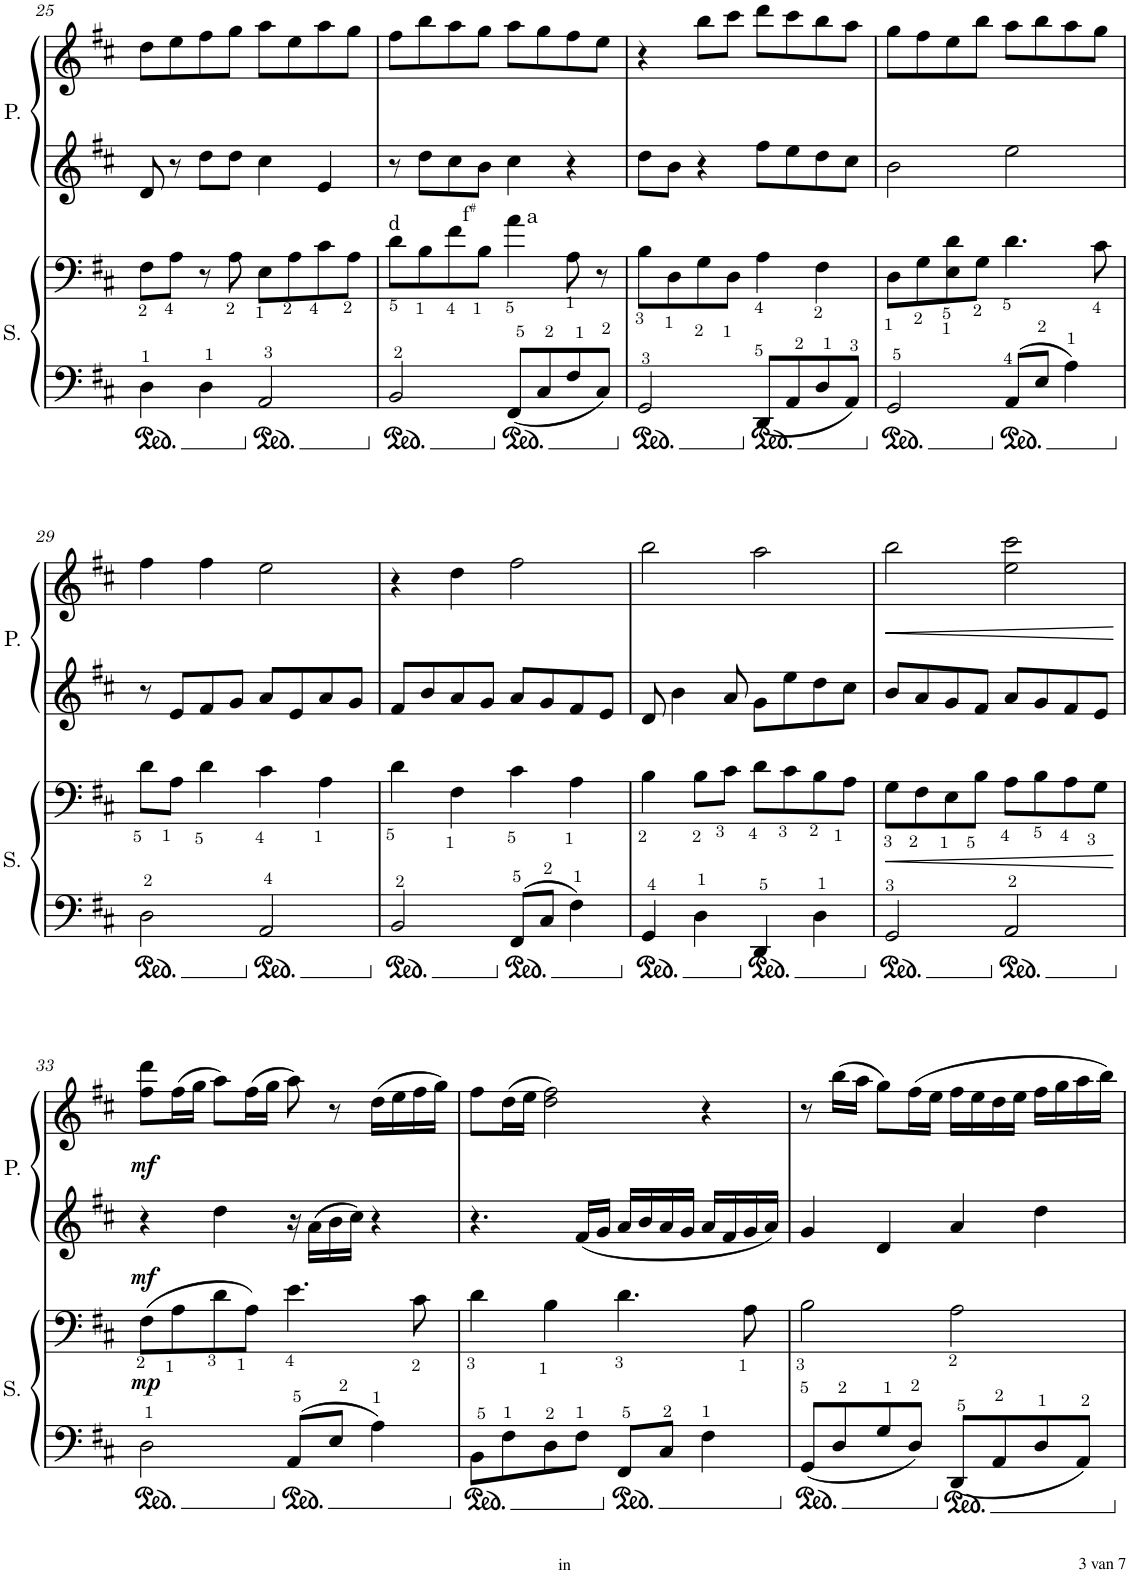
**kern	**kern	**dynam	**kern	**kern	**dynam
*part2	*part2	*part2	*part1	*part1	*part1
*staff4	*staff3	*staff3/4	*staff2	*staff1	*staff1/2
*I"Secondo	*	*	*I"Primo	*	*
*I'S.	*	*	*I'P.	*	*
!!LO:PB:g=z
*clefF4	*clefF4	*	*clefG2	*clefG2	*
*k[f#c#]	*k[f#c#]	*	*k[f#c#]	*k[f#c#]	*
*M4/4	*M4/4	*	*M4/4	*M4/4	*
=25	=25	=25	=25	=25	=25
4D\	8F#\L	.	8d/	8dd\L	.
.	8A\J	.	8r	8ee\	.
4D\	8r	.	8dd\L	8ff#\	.
.	8A\	.	8dd\J	8gg\J	.
2AA/	8E\L	.	4cc#\	8aa\L	.
.	8A\	.	.	8ee\	.
.	8c#\	.	4e/	8aa\	.
.	8A\J	.	.	8gg\J	.
=26	=26	=26	=26	=26	=26
!	!LO:TX:a:t=d	!	!	!	!
2BB/	8d\L	.	8r	8ff#\L	.
.	8B\	.	8dd\L	8bb\	.
!	!LO:TX:a:t=f	!	!	!	!
!	!LO:TX:a:t=#	!	!	!	!
.	8f#\	.	8cc#\	8aa\	.
.	8B\J	.	8b\J	8gg\J	.
!	!LO:TX:a:t=a	!	!	!	!
8FF#/L	4a\	.	4cc#\	8aa\L	.
8C#/	.	.	.	8gg\	.
8F#/	8A\	.	4r	8ff#\	.
8C#/J	8r	.	.	8ee\J	.
=27	=27	=27	=27	=27	=27
2GG/	8B\L	.	8dd\L	4r	.
.	8D\	.	8b\J	.	.
.	8G\	.	4r	8bb\L	.
.	8D\J	.	.	8ccc#\J	.
8DD/L	4A\	.	8ff#\L	8ddd\L	.
8AA/	.	.	8ee\	8ccc#\	.
8D/	4F#\	.	8dd\	8bb\	.
8AA/J	.	.	8cc#\J	8aa\J	.
=28	=28	=28	=28	=28	=28
2GG/	8D\L	.	2b\	8gg\L	.
.	8G\	.	.	8ff#\	.
.	8E\ 8d\	.	.	8ee\	.
.	8G\J	.	.	8bb\J	.
8AA/L	4.d\	.	2ee\	8aa\L	.
8E/J	.	.	.	8bb\	.
4A\	.	.	.	8aa\	.
.	8c#\	.	.	8gg\J	.
!!LO:LB:g=z
=29	=29	=29	=29	=29	=29
2D\	8d\L	.	8r	4ff#\	.
.	8A\J	.	8e/L	.	.
.	4d\	.	8f#/	4ff#\	.
.	.	.	8g/J	.	.
2AA/	4c#\	.	8a/L	2ee\	.
.	.	.	8e/	.	.
.	4A\	.	8a/	.	.
.	.	.	8g/J	.	.
=30	=30	=30	=30	=30	=30
2BB/	4d\	.	8f#/L	4r	.
.	.	.	8b/	.	.
.	4F#\	.	8a/	4dd\	.
.	.	.	8g/J	.	.
8FF#/L	4c#\	.	8a/L	2ff#\	.
8C#/J	.	.	8g/	.	.
4F#\	4A\	.	8f#/	.	.
.	.	.	8e/J	.	.
=31	=31	=31	=31	=31	=31
4GG/	4B\	.	8d/	2bb\	.
.	.	.	4b\	.	.
4D\	8B\L	.	.	.	.
.	8c#\J	.	8a/	.	.
4DD/	8d\L	.	8g\L	2aa\	.
.	8c#\	.	8ee\	.	.
4D\	8B\	.	8dd\	.	.
.	8A\J	.	8cc#\J	.	.
=32	=32	=32	=32	=32	=32
!	!	!LO:HP:b	!	!	!LO:HP:b
2GG/	8G\L	<	8b/L	2bb\	<
.	8F#\	.	8a/	.	.
.	8E\	.	8g/	.	.
.	8B\J	.	8f#/J	.	.
2AA/	8A\L	.	8a/L	2ee\ 2ccc#\	.
.	8B\	.	8g/	.	.
.	8A\	.	8f#/	.	.
.	8G\J	.	8e/J	.	.
.	.	[	.	.	[
!!LO:LB:g=z
=33	=33	=33	=33	=33	=33
!	!	!LO:DY:b	!	!	!LO:DY:b=2
!	!	!	!	!	!LO:DY:n=1:b
2D\	(8F#\L	mp	4r	8ff#\ 8ddd\L	mf mf
.	8A\	.	.	(16ff#\L	.
.	.	.	.	16gg\JJ	.
.	8d\	.	4dd\	8aa\L)	.
.	8A\J)	.	.	(16ff#\L	.
.	.	.	.	16gg\JJ	.
8AA/L	4.e\	.	16r	8aa\)	.
.	.	.	16a\LL	.	.
8E/J	.	.	16b\	8r	.
.	.	.	16cc#\JJ	.	.
4A\	.	.	4r	(16dd\LL	.
.	.	.	.	16ee\	.
.	8c#\	.	.	16ff#\	.
.	.	.	.	16gg\JJ)	.
=34	=34	=34	=34	=34	=34
8BB\L	4d\	.	4.r	8ff#\L	.
8F#\	.	.	.	(16dd\L	.
.	.	.	.	16ee\JJ	.
8D\	4B\	.	.	2dd\ 2ff#\)	.
8F#\J	.	.	16f#/LL	.	.
.	.	.	16g/JJ	.	.
8FF#/L	4.d\	.	16a/LL	.	.
.	.	.	16b/	.	.
8C#/J	.	.	16a/	.	.
.	.	.	16g/JJ	.	.
4F#\	.	.	16a/LL	4r	.
.	.	.	16f#/	.	.
.	8A\	.	16g/	.	.
.	.	.	16a/JJ	.	.
=35	=35	=35	=35	=35	=35
8GG/L	2B\	.	4g/	8r	.
8D/	.	.	.	(16bb\LL	.
.	.	.	.	16aa\JJ	.
8G/	.	.	4d/	8gg\L)	.
8D/J	.	.	.	(16ff#\L	.
.	.	.	.	16ee\JJ	.
8DD/L	2A\	.	4a/	16ff#\LL	.
.	.	.	.	16ee\	.
8AA/	.	.	.	16dd\	.
.	.	.	.	16ee\JJ	.
8D/	.	.	4dd\	16ff#\LL	.
.	.	.	.	16gg\	.
8AA/J	.	.	.	16aa\	.
.	.	.	.	16bb\JJ)	.
=	=	=	=	=	=
*-	*-	*-	*-	*-	*-
